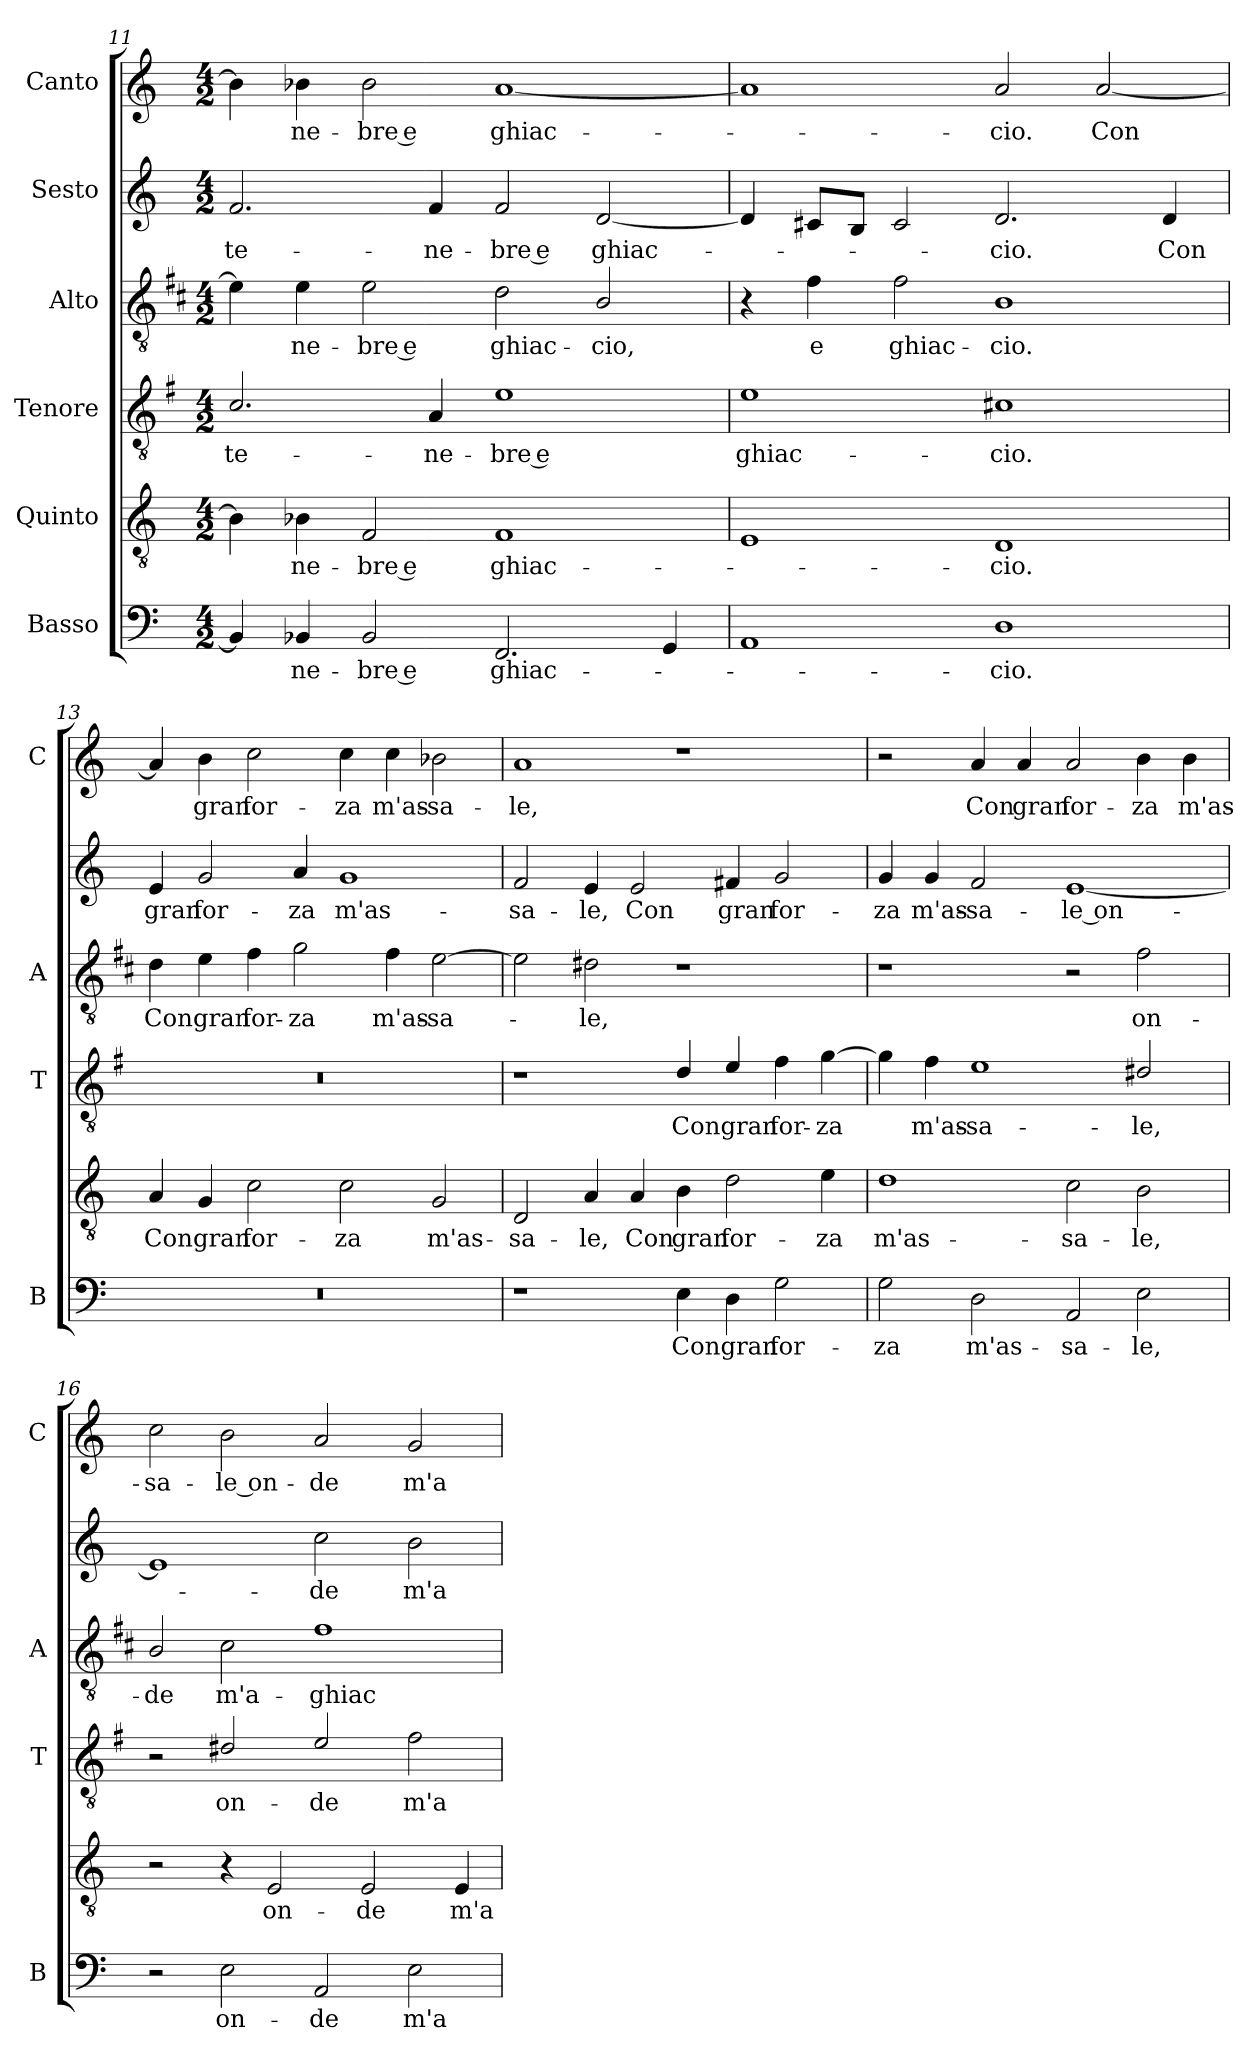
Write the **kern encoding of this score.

**kern	**text	**kern	**text	**kern	**text	**kern	**text	**kern	**text	**kern	**text
*part6	*part6	*part5	*part5	*part4	*part4	*part3	*part3	*part2	*part2	*part1	*part1
*staff6	*staff6	*staff5	*staff5	*staff4	*staff4	*staff3	*staff3	*staff2	*staff2	*staff1	*staff1
*I"Basso	*	*I"Quinto	*	*I"Tenore	*	*I"Alto	*	*I"Sesto	*	*I"Canto	*
*I'B	*	*	*	*I'T	*	*I'A	*	*	*	*I'C	*
*clefF4	*	*clefGv2	*	*clefGv2	*	*clefGv2	*	*clefG2	*	*clefG2	*
*	*	*	*	*ITrd4c7	*	*ITrd1c2	*	*	*	*	*
*k[]	*	*k[]	*	*k[]	*	*k[]	*	*k[]	*	*k[]	*
*C:	*	*C:	*	*C:	*	*C:	*	*C:	*	*C:	*
*M4/2	*	*M4/2	*	*M4/2	*	*M4/2	*	*M4/2	*	*M4/2	*
=11	=11	=11	=11	=11	=11	=11	=11	=11	=11	=11	=11
!	!	!	!	!	!LO:LY:b	!	!	!	!LO:LY:b	!	!
4BB-/]	.	4B-\]	.	2.F/	te-	4d\]	.	2.f/	te-	4b-\]	.
!	!LO:LY:b	!	!LO:LY:b	!	!	!	!LO:LY:b	!	!	!	!LO:LY:b
4BB-X/	-ne-	4B-X\	-ne-	.	.	4d\	-ne-	.	.	4b-X\	-ne-
!	!LO:LY:b	!	!LO:LY:b	!	!	!	!LO:LY:b	!	!	!	!LO:LY:b
2BB-/	-bre e	2F/	-bre e	.	.	2d\	-bre e	.	.	2b-\	-bre e
!	!	!	!	!	!LO:LY:b	!	!	!	!LO:LY:b	!	!
.	.	.	.	4D/	-ne-	.	.	4f/	-ne-	.	.
!	!LO:LY:b	!	!LO:LY:b	!	!LO:LY:b	!	!LO:LY:b	!	!LO:LY:b	!	!LO:LY:b
2.FF/	ghiac-	1F	ghiac-	1A	-bre e	2c\	ghiac-	2f/	-bre e	[1a	ghiac-
!	!	!	!	!	!	!	!LO:LY:b	!	!LO:LY:b	!	!
.	.	.	.	.	.	2A/	-cio,	[2d/	ghiac-	.	.
4GG/	.	.	.	.	.	.	.	.	.	.	.
!!LO:PB:g=z
=12	=12	=12	=12	=12	=12	=12	=12	=12	=12	=12	=12
!	!	!	!	!	!LO:LY:b	!	!	!	!	!	!
1AA	.	1E	.	1A	ghiac-	4r	.	4d/]	.	1a]	.
!	!	!	!	!	!	!	!LO:LY:b	!	!	!	!
.	.	.	.	.	.	4e\	e	8c#X/L	.	.	.
.	.	.	.	.	.	.	.	8B/J	.	.	.
!	!	!	!	!	!	!	!LO:LY:b	!	!	!	!
.	.	.	.	.	.	2e\	ghiac-	2c#/	.	.	.
!	!LO:LY:b	!	!LO:LY:b	!	!LO:LY:b	!	!LO:LY:b	!	!LO:LY:b	!	!LO:LY:b
1D	-cio.	1D	-cio.	1F#X	-cio.	1A	-cio.	2.d/	-cio.	2a/	-cio.
!	!	!	!	!	!	!	!	!	!	!	!LO:LY:b
.	.	.	.	.	.	.	.	.	.	[2a/	Con
!	!	!	!	!	!	!	!	!	!LO:LY:b	!	!
.	.	.	.	.	.	.	.	4d/	Con	.	.
=13	=13	=13	=13	=13	=13	=13	=13	=13	=13	=13	=13
!	!	!	!LO:LY:b	!	!	!	!LO:LY:b	!	!LO:LY:b	!	!
0r	.	4A/	Con	0r	.	4c\	Con	4e/	gran	4a/]	.
!	!	!	!LO:LY:b	!	!	!	!LO:LY:b	!	!LO:LY:b	!	!LO:LY:b
.	.	4G/	gran	.	.	4d\	gran	2g/	for-	4b\	gran
!	!	!	!LO:LY:b	!	!	!	!LO:LY:b	!	!	!	!LO:LY:b
.	.	2c\	for-	.	.	4e\	for-	.	.	2cc\	for-
!	!	!	!	!	!	!	!LO:LY:b	!	!LO:LY:b	!	!
.	.	.	.	.	.	2f\	-za	4a/	-za	.	.
!	!	!	!LO:LY:b	!	!	!	!	!	!LO:LY:b	!	!LO:LY:b
.	.	2c\	-za	.	.	.	.	1g	m'as-	4cc\	-za
!	!	!	!	!	!	!	!LO:LY:b	!	!	!	!LO:LY:b
.	.	.	.	.	.	4e\	m'as-	.	.	4cc\	m'as-
!	!	!	!LO:LY:b	!	!	!	!LO:LY:b	!	!	!	!LO:LY:b
.	.	2G/	m'as-	.	.	[2d\	-sa-	.	.	2b-X\	-sa-
=14	=14	=14	=14	=14	=14	=14	=14	=14	=14	=14	=14
!	!	!	!LO:LY:b	!	!	!	!	!	!LO:LY:b	!	!LO:LY:b
1r	.	2D/	-sa-	1r	.	2d\]	.	2f/	-sa-	1a	-le,
!	!	!	!LO:LY:b	!	!	!	!LO:LY:b	!	!LO:LY:b	!	!
.	.	4A/	-le,	.	.	2c#X\	-le,	4e/	-le,	.	.
!	!	!	!LO:LY:b	!	!	!	!	!	!LO:LY:b	!	!
.	.	4A/	Con	.	.	.	.	2e/	Con	.	.
!	!LO:LY:b	!	!LO:LY:b	!	!LO:LY:b	!	!	!	!	!	!
4E\	Con	4B\	gran	4G/	Con	1r	.	.	.	1r	.
!	!LO:LY:b	!	!LO:LY:b	!	!LO:LY:b	!	!	!	!LO:LY:b	!	!
4D\	gran	2d\	for-	4A/	gran	.	.	4f#X/	gran	.	.
!	!LO:LY:b	!	!	!	!LO:LY:b	!	!	!	!LO:LY:b	!	!
2G\	for-	.	.	4B\	for-	.	.	2g/	for-	.	.
!	!	!	!LO:LY:b	!	!LO:LY:b	!	!	!	!	!	!
.	.	4e\	-za	[4c\	-za	.	.	.	.	.	.
=15	=15	=15	=15	=15	=15	=15	=15	=15	=15	=15	=15
!	!LO:LY:b	!	!LO:LY:b	!	!	!	!	!	!LO:LY:b	!	!
2G\	-za	1d	m'as-	4c\]	.	1r	.	4g/	-za	2r	.
!	!	!	!	!	!LO:LY:b	!	!	!	!LO:LY:b	!	!
.	.	.	.	4B\	m'as-	.	.	4g/	m'as-	.	.
!	!LO:LY:b	!	!	!	!LO:LY:b	!	!	!	!LO:LY:b	!	!LO:LY:b
2D\	m'as-	.	.	1A	-sa-	.	.	2f/	-sa-	4a/	Con
!	!	!	!	!	!	!	!	!	!	!	!LO:LY:b
.	.	.	.	.	.	.	.	.	.	4a/	gran
!	!LO:LY:b	!	!LO:LY:b	!	!	!	!	!	!LO:LY:b	!	!LO:LY:b
2AA/	-sa-	2c\	-sa-	.	.	2r	.	[1e	-le on-	2a/	for-
!	!LO:LY:b	!	!LO:LY:b	!	!LO:LY:b	!	!LO:LY:b	!	!	!	!LO:LY:b
2E\	-le,	2B\	-le,	2G#X/	-le,	2e\	on-	.	.	4b\	-za
!	!	!	!	!	!	!	!	!	!	!	!LO:LY:b
.	.	.	.	.	.	.	.	.	.	4b\	m'as-
!!LO:LB:g=z
=16	=16	=16	=16	=16	=16	=16	=16	=16	=16	=16	=16
!	!	!	!	!	!	!	!LO:LY:b	!	!	!	!LO:LY:b
2r	.	2r	.	2r	.	2A/	-de	1e]	.	2cc\	-sa-
!	!LO:LY:b	!	!	!	!LO:LY:b	!	!LO:LY:b	!	!	!	!LO:LY:b
2E\	on-	4r	.	2G#X/	on-	2B\	m'a-	.	.	2b\	-le on-
!	!	!	!LO:LY:b	!	!	!	!	!	!	!	!
.	.	2E/	on-	.	.	.	.	.	.	.	.
!	!LO:LY:b	!	!	!	!LO:LY:b	!	!LO:LY:b	!	!LO:LY:b	!	!LO:LY:b
2AA/	-de	.	.	2A/	-de	1e	-ghiac-	2cc\	-de	2a/	-de
!	!	!	!LO:LY:b	!	!	!	!	!	!	!	!
.	.	2E/	-de	.	.	.	.	.	.	.	.
!	!LO:LY:b	!	!	!	!LO:LY:b	!	!	!	!LO:LY:b	!	!LO:LY:b
2E\	m'a-	.	.	2B\	m'a-	.	.	2b\	m'a-	2g/	m'a-
!	!	!	!LO:LY:b	!	!	!	!	!	!	!	!
.	.	4E/	m'a-	.	.	.	.	.	.	.	.
=	=	=	=	=	=	=	=	=	=	=	=
*-	*-	*-	*-	*-	*-	*-	*-	*-	*-	*-	*-
